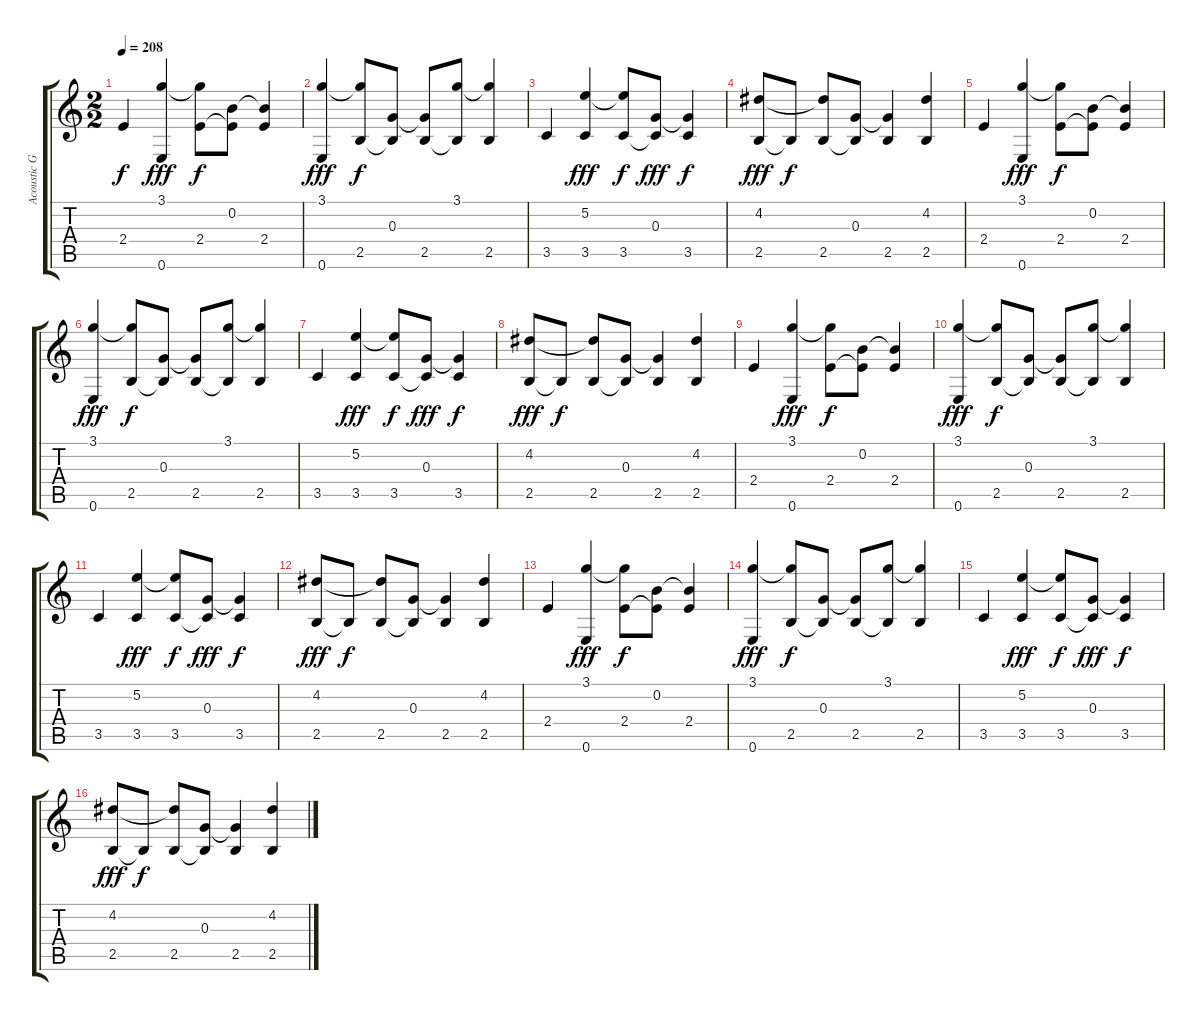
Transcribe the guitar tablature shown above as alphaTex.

\track ("Acoustic Guitar" "Acoustic G") {instrument acousticguitarsteel}
\staff {score tabs}
\tuning (E4 B3 G3 D3 A2 E2) {hide}
\ts (2 2)
\tempo 208
\clef g2
\ks c
2.4.4{dy f instrument acousticguitarsteel} (3.1 0.6).4{dy fff} (3.1{t} 2.4).8{dy f} (0.2 2.4{t}).8 (0.2{t} 2.4).4 |
(3.1 0.6).4{dy fff} (3.1{t} 2.5).8{dy f} (0.3 2.5{t}).8 (0.3{t} 2.5).8 (3.1 2.5{t}).8 (3.1{t} 2.5).4 |
3.5.4 (5.2 3.5).4{dy fff} (5.2{t} 3.5).8{dy f} (0.3 3.5{t}).8{dy fff} (0.3{t} 3.5).4{dy f} |
(4.2 2.5).8{dy fff} 2.5{t}.8{dy f} (4.2{t} 2.5).8 (0.3 2.5{t}).8 (0.3{t} 2.5).4 (4.2 2.5).4 |
2.4.4 (3.1 0.6).4{dy fff} (3.1{t} 2.4).8{dy f} (0.2 2.4{t}).8 (0.2{t} 2.4).4 |
(3.1 0.6).4{dy fff} (3.1{t} 2.5).8{dy f} (0.3 2.5{t}).8 (0.3{t} 2.5).8 (3.1 2.5{t}).8 (3.1{t} 2.5).4 |
3.5.4 (5.2 3.5).4{dy fff} (5.2{t} 3.5).8{dy f} (0.3 3.5{t}).8{dy fff} (0.3{t} 3.5).4{dy f} |
(4.2 2.5).8{dy fff} 2.5{t}.8{dy f} (4.2{t} 2.5).8 (0.3 2.5{t}).8 (0.3{t} 2.5).4 (4.2 2.5).4 |
2.4.4 (3.1 0.6).4{dy fff} (3.1{t} 2.4).8{dy f} (0.2 2.4{t}).8 (0.2{t} 2.4).4 |
(3.1 0.6).4{dy fff} (3.1{t} 2.5).8{dy f} (0.3 2.5{t}).8 (0.3{t} 2.5).8 (3.1 2.5{t}).8 (3.1{t} 2.5).4 |
3.5.4 (5.2 3.5).4{dy fff} (5.2{t} 3.5).8{dy f} (0.3 3.5{t}).8{dy fff} (0.3{t} 3.5).4{dy f} |
(4.2 2.5).8{dy fff} 2.5{t}.8{dy f} (4.2{t} 2.5).8 (0.3 2.5{t}).8 (0.3{t} 2.5).4 (4.2 2.5).4 |
2.4.4 (3.1 0.6).4{dy fff} (3.1{t} 2.4).8{dy f} (0.2 2.4{t}).8 (0.2{t} 2.4).4 |
(3.1 0.6).4{dy fff} (3.1{t} 2.5).8{dy f} (0.3 2.5{t}).8 (0.3{t} 2.5).8 (3.1 2.5{t}).8 (3.1{t} 2.5).4 |
3.5.4 (5.2 3.5).4{dy fff} (5.2{t} 3.5).8{dy f} (0.3 3.5{t}).8{dy fff} (0.3{t} 3.5).4{dy f} |
(4.2 2.5).8{dy fff} 2.5{t}.8{dy f} (4.2{t} 2.5).8 (0.3 2.5{t}).8 (0.3{t} 2.5).4 (4.2 2.5).4
